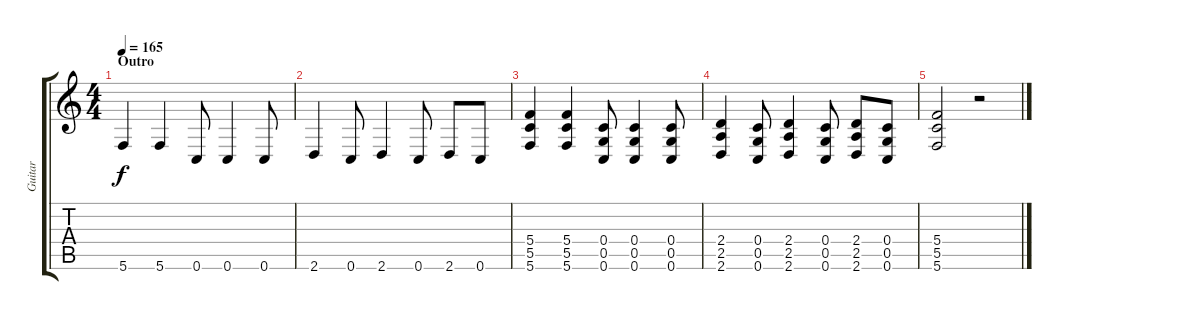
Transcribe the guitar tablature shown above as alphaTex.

\track ("Guitar" "Guitar") {instrument distortionguitar}
\staff {score tabs}
\tuning (D4 A3 F3 C3 G2 C2) {hide}
\ts (4 4)
\section ("" "Outro")
\tempo 165
\clef g2
\ks c
5.6.4{dy f} 5.6.4 0.6.8 0.6.4 0.6.8 |
2.6.4 0.6.8 2.6.4 0.6.8 2.6.8 0.6.8 |
(5.4 5.5 5.6).4 (5.4 5.5 5.6).4 (0.4 0.5 0.6).8 (0.4 0.5 0.6).4 (0.4 0.5 0.6).8 |
(2.4 2.5 2.6).4 (0.4 0.5 0.6).8 (2.4 2.5 2.6).4 (0.4 0.5 0.6).8 (2.4 2.5 2.6).8 (0.4 0.5 0.6).8 |
(5.4 5.5 5.6).2 r.2
